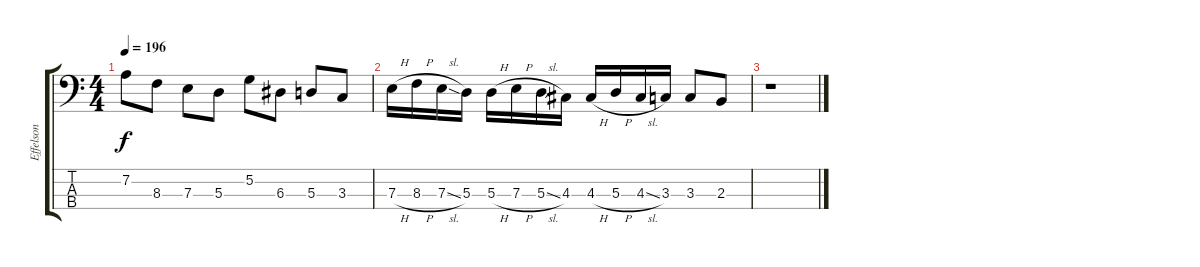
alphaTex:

\track ("Effelson" "Effelson") {instrument electricbasspick}
\staff {score tabs}
\tuning (G2 D2 A1 E1) {hide}
\ts (4 4)
\tempo 196
\clef f4
\ks c
7.2{t}.8{dy f} 8.3.8 7.3.8 5.3.8 5.2.8 6.3.8 5.3.8 3.3.8 |
7.3{h}.16 8.3{h}.16 7.3{sl}.16 5.3.16 5.3{h}.16 7.3{h}.16 5.3{sl}.16 4.3.16 4.3{h}.16 5.3{h}.16 4.3{sl}.16 3.3.16 3.3.8 2.3.8 |
r.1
